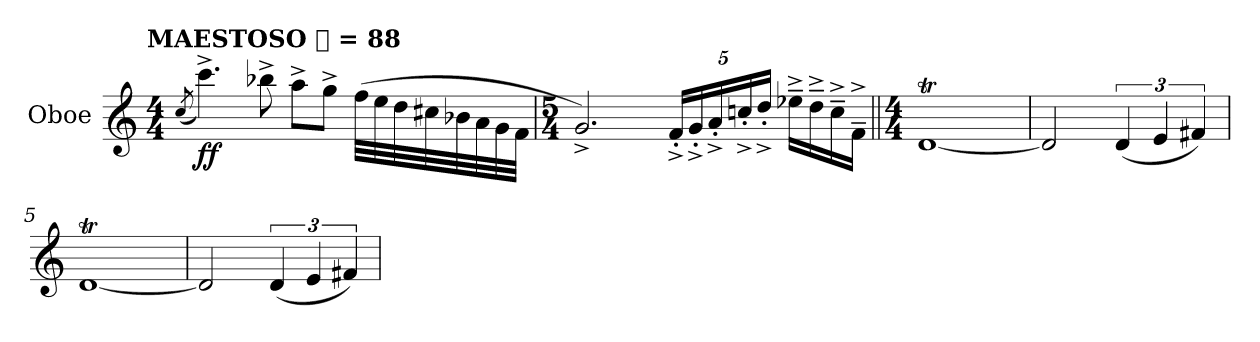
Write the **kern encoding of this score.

**kern	**dynam
*part1	*part1
*staff1	*staff1
*I"Oboe	*
*I'Ob.	*
*clefG2	*
*k[]	*
!!LO:TX:omd:t=MAESTOSO 𝅘𝅥 = 88
*M4/4	*
*MM88	*
=1	=1
(<8qcc/	.
!	!LO:DY:b
4.ccc^\)	ff
8bb-X^\	.
8aa^\L	.
8gg^\J	.
(>32ff\LLL	.
32ee\	.
32dd\	.
32cc#X\	.
32b-X\	.
32a\	.
32g\	.
32f\JJJ	.
=2	=2
*M5/4	*
2.g^/)	.
*Xbrackettup	*
20f'^/LL	.
20g'^/	.
20a'^/	.
20ccn'^/	.
20dd'^/JJ	.
16ee-X~^\LL	.
16dd~^\	.
16cc~^\	.
16f~^\JJ	.
!!LO:LB:g=z
=3||	=3||
*M4/4	*
*MM100	*
[1dT	.
=4	=4
2d/]	.
*brackettup	*
(<6d/	.
6e/	.
6f#X/)	.
=5	=5
[1dT	.
=6	=6
2d/]	.
(<6d/	.
6e/	.
6f#X/)	.
=	=
*-	*-
